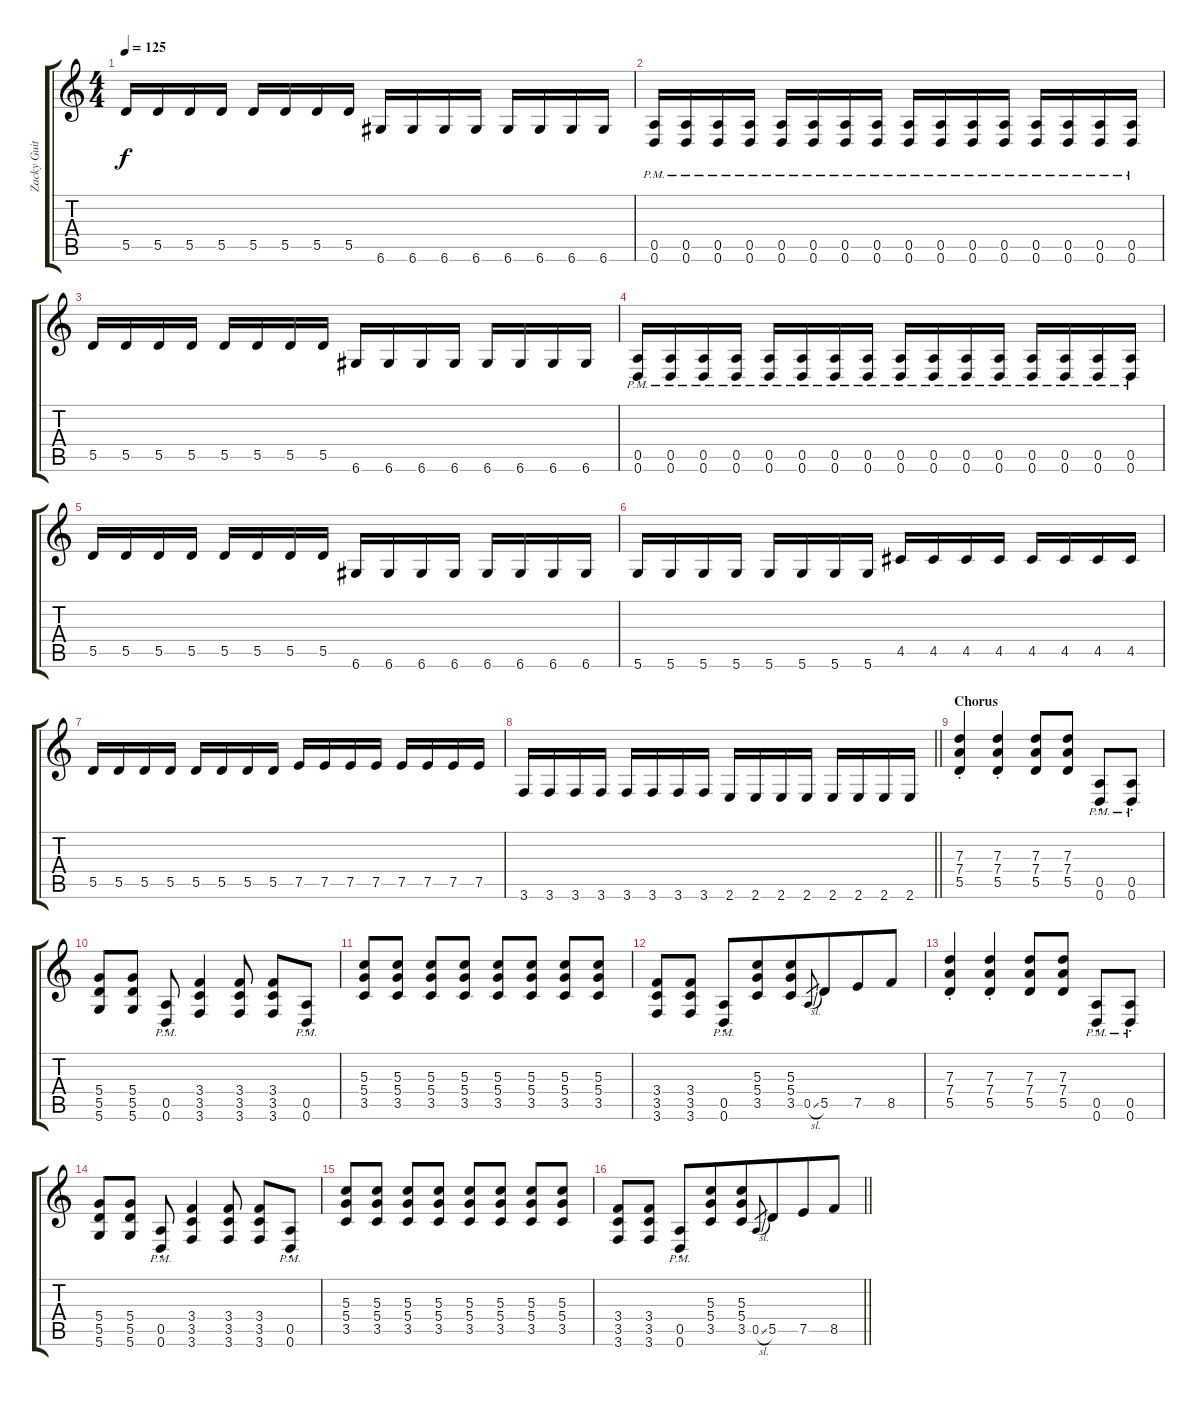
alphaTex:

\track ("Zacky Guitar 1" "Zacky Guit") {instrument distortionguitar}
\staff {score tabs}
\tuning (E4 B3 G3 D3 A2 D2) {hide}
\ts (4 4)
\tempo 125
\clef g2
\ks c
5.5.16{dy f} 5.5.16 5.5.16 5.5.16 5.5.16 5.5.16 5.5.16 5.5.16 6.6.16 6.6.16 6.6.16 6.6.16 6.6.16 6.6.16 6.6.16 6.6.16 |
(0.5{pm} 0.6{pm}).16 (0.5{pm} 0.6{pm}).16 (0.5{pm} 0.6{pm}).16 (0.5{pm} 0.6{pm}).16 (0.5{pm} 0.6{pm}).16 (0.5{pm} 0.6{pm}).16 (0.5{pm} 0.6{pm}).16 (0.5{pm} 0.6{pm}).16 (0.5{pm} 0.6{pm}).16 (0.5{pm} 0.6{pm}).16 (0.5{pm} 0.6{pm}).16 (0.5{pm} 0.6{pm}).16 (0.5{pm} 0.6{pm}).16 (0.5{pm} 0.6{pm}).16 (0.5{pm} 0.6{pm}).16 (0.5{pm} 0.6{pm}).16 |
5.5.16 5.5.16 5.5.16 5.5.16 5.5.16 5.5.16 5.5.16 5.5.16 6.6.16 6.6.16 6.6.16 6.6.16 6.6.16 6.6.16 6.6.16 6.6.16 |
(0.5{pm} 0.6{pm}).16 (0.5{pm} 0.6{pm}).16 (0.5{pm} 0.6{pm}).16 (0.5{pm} 0.6{pm}).16 (0.5{pm} 0.6{pm}).16 (0.5{pm} 0.6{pm}).16 (0.5{pm} 0.6{pm}).16 (0.5{pm} 0.6{pm}).16 (0.5{pm} 0.6{pm}).16 (0.5{pm} 0.6{pm}).16 (0.5{pm} 0.6{pm}).16 (0.5{pm} 0.6{pm}).16 (0.5{pm} 0.6{pm}).16 (0.5{pm} 0.6{pm}).16 (0.5{pm} 0.6{pm}).16 (0.5{pm} 0.6{pm}).16 |
5.5.16 5.5.16 5.5.16 5.5.16 5.5.16 5.5.16 5.5.16 5.5.16 6.6.16 6.6.16 6.6.16 6.6.16 6.6.16 6.6.16 6.6.16 6.6.16 |
5.6.16 5.6.16 5.6.16 5.6.16 5.6.16 5.6.16 5.6.16 5.6.16 4.5.16 4.5.16 4.5.16 4.5.16 4.5.16 4.5.16 4.5.16 4.5.16 |
5.5.16 5.5.16 5.5.16 5.5.16 5.5.16 5.5.16 5.5.16 5.5.16 7.5.16 7.5.16 7.5.16 7.5.16 7.5.16 7.5.16 7.5.16 7.5.16 |
\barLineRight lightlight
3.6.16 3.6.16 3.6.16 3.6.16 3.6.16 3.6.16 3.6.16 3.6.16 2.6.16 2.6.16 2.6.16 2.6.16 2.6.16 2.6.16 2.6.16 2.6.16 |
\section ("" "Chorus")
(7.3{st} 7.4{st} 5.5{st}).4 (7.3{st} 7.4{st} 5.5{st}).4 (7.3 7.4 5.5).8 (7.3 7.4 5.5).8 (0.5{pm st} 0.6{pm st}).8 (0.5{pm st} 0.6{pm st}).8 |
(5.4 5.5 5.6).8 (5.4 5.5 5.6).8 (0.5{pm st} 0.6{pm st}).8 (3.4 3.5 3.6).4 (3.4 3.5 3.6).8 (3.4 3.5 3.6).8 (0.5{pm st} 0.6{pm st}).8 |
(5.3 5.4 3.5).8 (5.3 5.4 3.5).8 (5.3 5.4 3.5).8 (5.3 5.4 3.5).8 (5.3 5.4 3.5).8 (5.3 5.4 3.5).8 (5.3 5.4 3.5).8 (5.3 5.4 3.5).8 |
(3.4 3.5 3.6).8 (3.4 3.5 3.6).8 (0.5{pm st} 0.6{pm st}).8 (5.3 5.4 3.5).8{beam merge} (5.3 5.4 3.5).8 0.5{sl}.8{gr beam split} 5.5.8{beam merge} 7.5.8 8.5.8 |
(7.3{st} 7.4{st} 5.5{st}).4 (7.3{st} 7.4{st} 5.5{st}).4 (7.3 7.4 5.5).8 (7.3 7.4 5.5).8 (0.5{pm st} 0.6{pm st}).8 (0.5{pm st} 0.6{pm st}).8 |
(5.4 5.5 5.6).8 (5.4 5.5 5.6).8 (0.5{pm st} 0.6{pm st}).8 (3.4 3.5 3.6).4 (3.4 3.5 3.6).8 (3.4 3.5 3.6).8 (0.5{pm st} 0.6{pm st}).8 |
(5.3 5.4 3.5).8 (5.3 5.4 3.5).8 (5.3 5.4 3.5).8 (5.3 5.4 3.5).8 (5.3 5.4 3.5).8 (5.3 5.4 3.5).8 (5.3 5.4 3.5).8 (5.3 5.4 3.5).8 |
\barLineRight lightlight
(3.4 3.5 3.6).8 (3.4 3.5 3.6).8 (0.5{pm st} 0.6{pm st}).8 (5.3 5.4 3.5).8{beam merge} (5.3 5.4 3.5).8 0.5{sl}.8{gr beam split} 5.5.8{beam merge} 7.5.8 8.5.8
